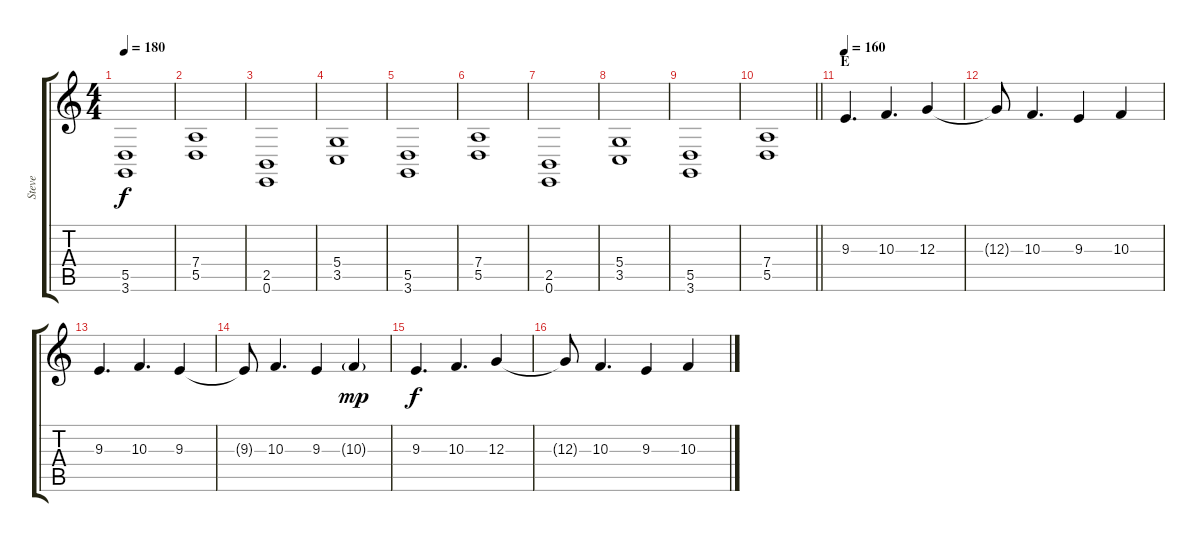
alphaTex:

\track ("Steve " "Steve ") {instrument pad2warm}
\staff {score tabs}
\tuning (E4 B3 G3 D3 A2 E2) {hide}
\ts (4 4)
\tempo 180
\clef g2
\ks c
(5.5 3.6).1{dy f} |
(7.4 5.5).1 |
(2.5 0.6).1 |
(5.4 3.5).1 |
(5.5 3.6).1 |
(7.4 5.5).1 |
(2.5 0.6).1 |
(5.4 3.5).1 |
(5.5 3.6).1 |
\barLineRight lightlight
(7.4 5.5).1 |
\section ("" "E")
\tempo 160
9.3.4{d} 10.3.4{d} 12.3.4 |
12.3{t}.8 10.3.4{d} 9.3.4 10.3.4 |
9.3.4{d} 10.3.4{d} 9.3.4 |
9.3{t}.8 10.3.4{d} 9.3.4 10.3{g}.4{dy mp} |
9.3.4{d dy f} 10.3.4{d} 12.3.4 |
12.3{t}.8 10.3.4{d} 9.3.4 10.3.4
